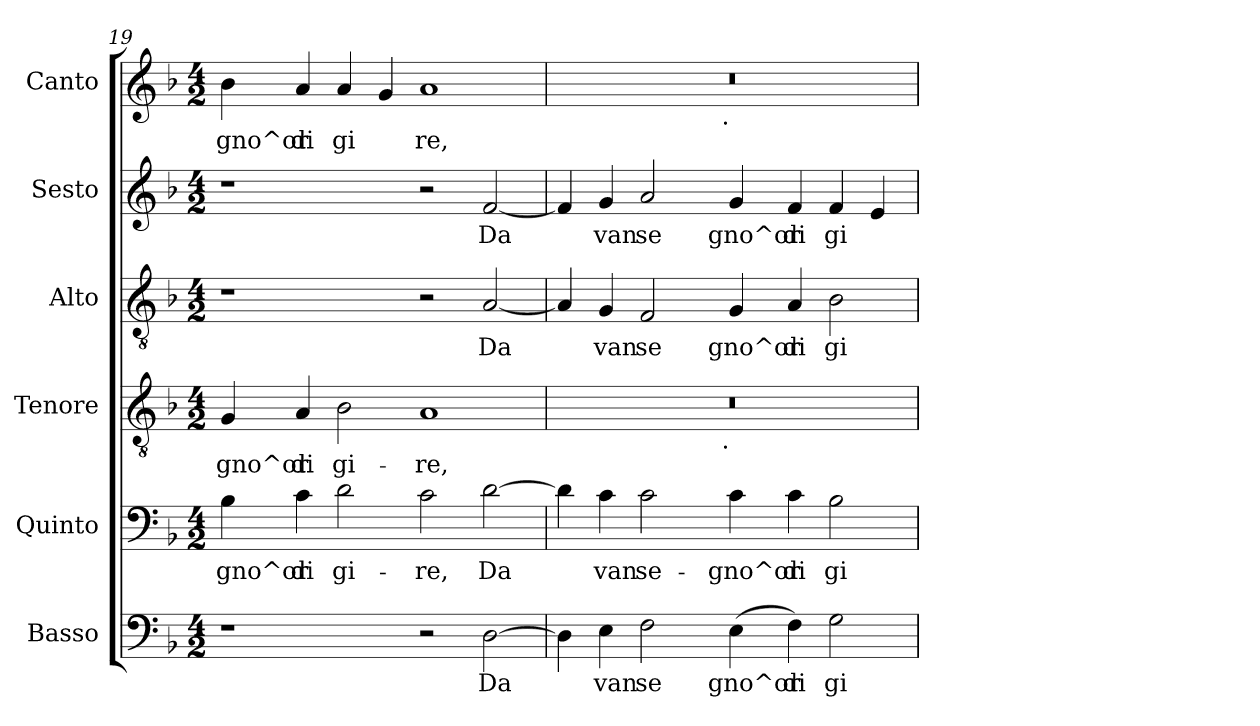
**kern	**text	**kern	**text	**kern	**text	**kern	**text	**kern	**text	**kern	**text
*part6	*part6	*part5	*part5	*part4	*part4	*part3	*part3	*part2	*part2	*part1	*part1
*staff6	*staff6	*staff5	*staff5	*staff4	*staff4	*staff3	*staff3	*staff2	*staff2	*staff1	*staff1
*I"Basso	*	*I"Quinto	*	*I"Tenore	*	*I"Alto	*	*I"Sesto	*	*I"Canto	*
*clefF4	*	*clefF4	*	*clefGv2	*	*clefGv2	*	*clefG2	*	*clefG2	*
*k[b-]	*	*k[b-]	*	*k[b-]	*	*k[b-]	*	*k[b-]	*	*k[b-]	*
*F:	*	*F:	*	*F:	*	*F:	*	*F:	*	*F:	*
*M4/2	*	*M4/2	*	*M4/2	*	*M4/2	*	*M4/2	*	*M4/2	*
=19	=19	=19	=19	=19	=19	=19	=19	=19	=19	=19	=19
!	!	!	!LO:LY:b:cj	!	!LO:LY:b:cj	!	!	!	!	!	!LO:LY:b:cj
1r	.	4B-\	-gno^or	4G/	-gno^or	1r	.	1r	.	4b-\	-gno^or
!	!	!	!LO:LY:b:cj	!	!LO:LY:b:cj	!	!	!	!	!	!LO:LY:b:cj
.	.	4c\	di	4A/	di	.	.	.	.	4a/	di
!	!	!	!LO:LY:b:cj	!	!LO:LY:b:cj	!	!	!	!	!	!LO:LY:b:cj
.	.	2d\	gi-	2B-\	gi-	.	.	.	.	4a/	gi-
!	!	!	!	!	!	!	!	!	!	!	!LO:LY:b:cj
.	.	.	.	.	.	.	.	.	.	4g/	--
!	!	!	!LO:LY:b:cj	!	!LO:LY:b:cj	!	!	!	!	!	!LO:LY:b:cj
2r	.	2c\	-re,	1A	-re,	2r	.	2r	.	1a	-re,
!	!LO:LY:b:cj	!	!LO:LY:b:cj	!	!	!	!LO:LY:b:cj	!	!LO:LY:b:cj	!	!
[>2D\	Da	[>2d\	Da-	.	.	[<2A/	Da	[<2f/	Da	.	.
=20	=20	=20	=20	=20	=20	=20	=20	=20	=20	=20	=20
!	!LO:LY:b:cj	!	!LO:LY:b:cj	!	!	!	!LO:LY:b:cj	!	!LO:LY:b:cj	!	!
*	*	*	*	*^	*	*	*	*	*	*^	*
4D\]	.	4d\]	--	0r	2ryy	.	4A/]	.	4f/]	.	0r	2ryy	.
!	!LO:LY:b:cj	!	!LO:LY:b:cj	!	!	!	!	!LO:LY:b:cj	!	!LO:LY:b:cj	!	!	!
4E\	van	4c\	-van	.	.	.	4G/	van	4g/	van	.	.	.
!	!LO:LY:b:cj	!	!LO:LY:b:cj	!	!	!	!	!LO:LY:b:cj	!	!LO:LY:b:cj	!	!	!
2F\	se	2c\	se-	.	4ryy	.	2F/	se	2a/	se	.	4ryy	.
.	.	.	.	.	8...ryy	.	.	.	.	.	.	8...ryy	.
!	!	!	!	!	!	!	!	!	!	!	!	!LO:TX:b:t=.	!
!	!	!	!	!	!LO:TX:b:t=.	!	!	!	!	!	!	!	!
.	.	.	.	.	1ryy	.	.	.	.	.	.	1ryy	.
!	!LO:LY:b:cj	!	!LO:LY:b:cj	!	!	!	!	!LO:LY:b:cj	!	!LO:LY:b:cj	!	!	!
(<4E\	gno^or	4c\	-gno^or	.	.	.	4G/	gno^or	4g/	gno^or	.	.	.
!	!LO:LY:b:cj	!	!LO:LY:b:cj	!	!	!	!	!LO:LY:b:cj	!	!LO:LY:b:cj	!	!	!
4F\)	di	4c\	di	.	.	.	4A/	di	4f/	di	.	.	.
!	!LO:LY:b:cj	!	!LO:LY:b:cj	!	!	!	!	!LO:LY:b:cj	!	!LO:LY:b:cj	!	!	!
2G\	gi	2B-\	gi-	.	.	.	2B-\	gi	4f/	gi	.	.	.
!	!	!	!	!	!	!	!	!	!	!LO:LY:b:cj	!	!	!
.	.	.	.	.	.	.	.	.	4e/	.	.	.	.
.	.	.	.	.	64ryy	.	.	.	.	.	.	64ryy	.
*	*	*	*	*v	*v	*	*	*	*	*	*v	*v	*
=	=	=	=	=	=	=	=	=	=	=	=
*-	*-	*-	*-	*-	*-	*-	*-	*-	*-	*-	*-
